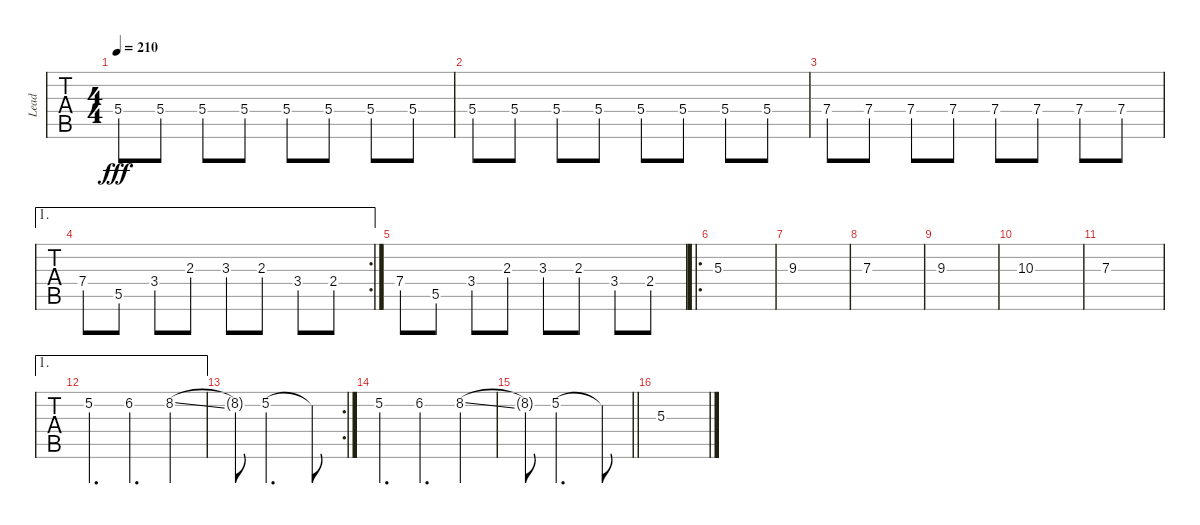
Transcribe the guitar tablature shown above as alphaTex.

\track ("Lead" "Lead") {instrument distortionguitar}
\staff {tabs}
\tuning (B3 Gb3 D3 A2 E2 B1) {hide}
\ts (4 4)
\tempo 210
\clef g2
\ks c
5.4.8{dy fff} 5.4.8 5.4.8 5.4.8 5.4.8 5.4.8 5.4.8 5.4.8 |
5.4.8 5.4.8 5.4.8 5.4.8 5.4.8 5.4.8 5.4.8 5.4.8 |
7.4.8 7.4.8 7.4.8 7.4.8 7.4.8 7.4.8 7.4.8 7.4.8 |
\ae 1
\rc 2
7.4.8 5.5.8 3.4.8 2.3.8 3.3.8 2.3.8 3.4.8 2.4.8 |
7.4.8 5.5.8 3.4.8 2.3.8 3.3.8 2.3.8 3.4.8 2.4.8 |
\ro
5.3.1 |
9.3.1 |
7.3.1 |
9.3.1 |
10.3.1 |
7.3.1 |
\ae 1
5.2.4{d} 6.2.4{d} 8.2{ss}.4 |
\rc 2
8.2{t}.8 5.2.2{d} 5.2{t}.8 |
5.2.4{d} 6.2.4{d} 8.2{ss}.4 |
\barLineRight lightlight
8.2{t}.8 5.2.2{d} 5.2{t}.8 |
5.3.1
